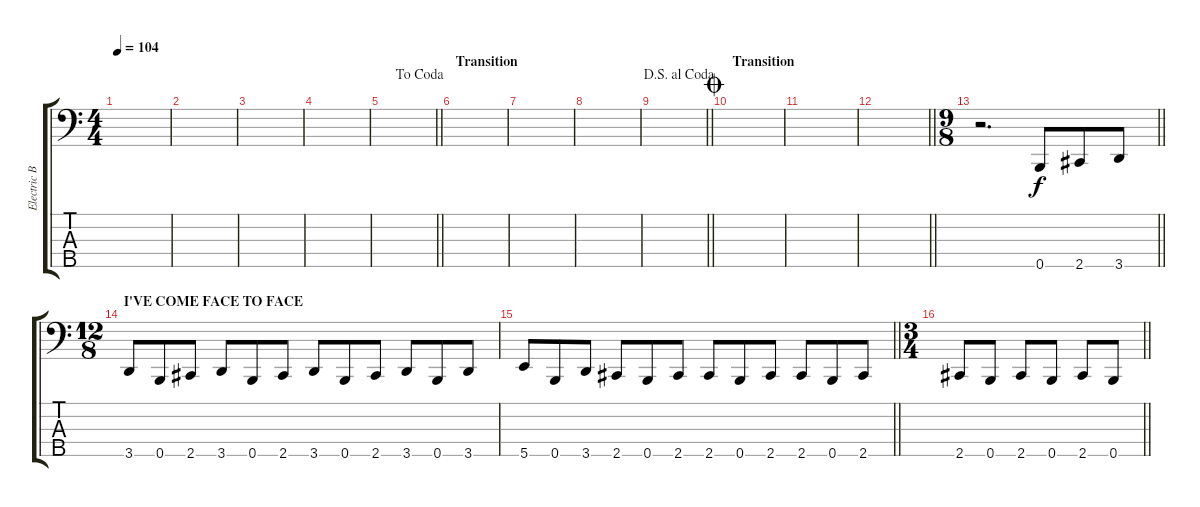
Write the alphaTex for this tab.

\track ("Electric Bass" "Electric B") {instrument electricbassfinger}
\staff {score tabs}
\tuning (B2 Gb2 B1 Gb1 B0) {hide}
\ts (4 4)
\tempo 104
\clef f4
\ks c
|
|
|
|
\jump dacoda
\barLineRight lightlight
|
\section ("" "Transition")
|
|
|
\jump dalsegnoalcoda
\barLineRight lightlight
|
\section ("" "Transition")
\jump coda
|
|
\barLineRight lightlight
|
\ts (9 8)
\barLineRight lightlight
r.2{d} 0.5.8 2.5.8 3.5.8 |
\ts (12 8)
\section ("" "I'VE COME FACE TO FACE")
3.5.8 0.5.8 2.5.8 3.5.8 0.5.8 2.5.8 3.5.8 0.5.8 2.5.8 3.5.8 0.5.8 3.5.8 |
\barLineRight lightlight
5.5.8 0.5.8 3.5.8 2.5.8 0.5.8 2.5.8 2.5.8 0.5.8 2.5.8 2.5.8 0.5.8 2.5.8 |
\ts (3 4)
\barLineRight lightlight
2.5.8 0.5.8 2.5.8 0.5.8 2.5.8 0.5.8
